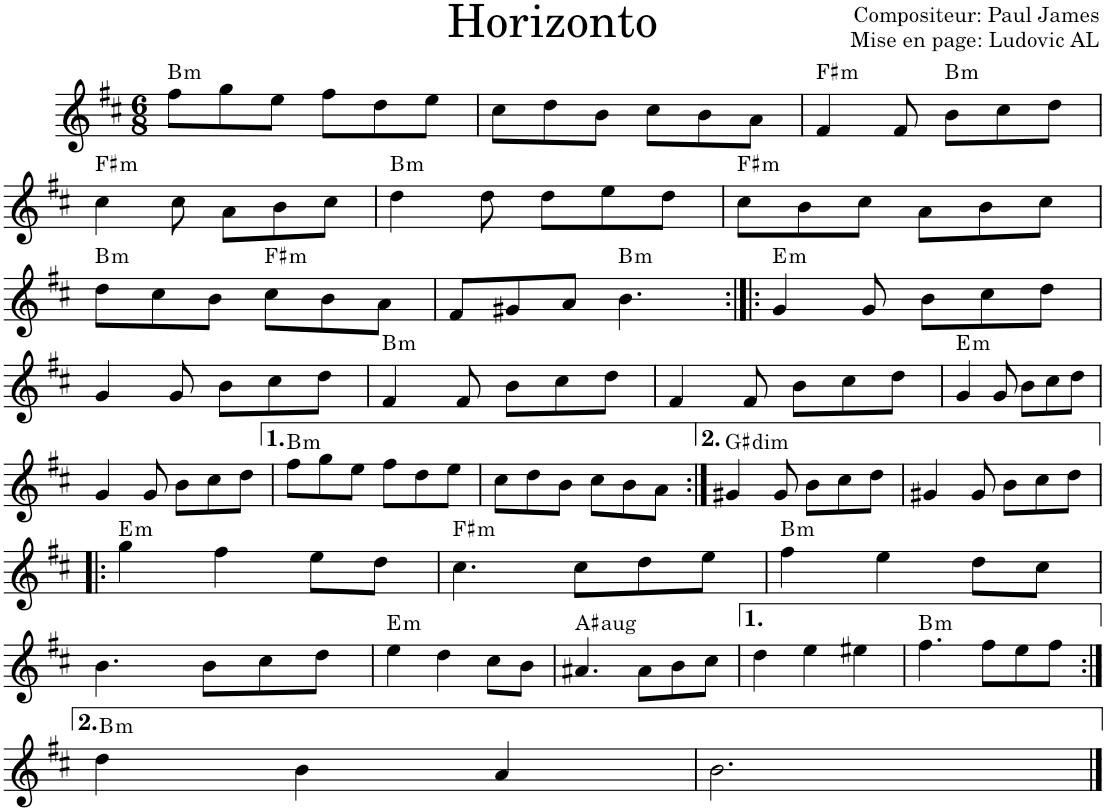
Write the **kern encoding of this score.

**kern	**harte
*part1	*part1
*staff1	*
*I"Violon	*
*I'Vln.	*
*clefG2	*
*k[f#c#]	*
*M6/8	*
=1	=1
!	!LO:H:kt=m
8ff#\L	B:min
8gg\	.
8ee\J	.
8ff#\L	.
8dd\	.
8ee\J	.
=2	=2
8cc#\L	.
8dd\	.
8b\J	.
8cc#\L	.
8b\	.
8a\J	.
=3	=3
!	!LO:H:kt=m
4f#/	F#:min
8f#/	.
!	!LO:H:kt=m
8b\L	B:min
8cc#\	.
8dd\J	.
!!LO:LB:g=z
=4	=4
!	!LO:H:kt=m
4cc#\	F#:min
8cc#\	.
8a\L	.
8b\	.
8cc#\J	.
=5	=5
!	!LO:H:kt=m
4dd\	B:min
8dd\	.
8dd\L	.
8ee\	.
8dd\J	.
=6	=6
!	!LO:H:kt=m
8cc#\L	F#:min
8b\	.
8cc#\J	.
8a\L	.
8b\	.
8cc#\J	.
!!LO:LB:g=z
=7	=7
!	!LO:H:kt=m
8dd\L	B:min
8cc#\	.
8b\J	.
!	!LO:H:kt=m
8cc#\L	F#:min
8b\	.
8a\J	.
=8	=8
8f#/L	.
8g#X/	.
8a/J	.
!	!LO:H:kt=m
4.b\	B:min
=9:|!|:	=9:|!|:
!	!LO:H:kt=m
4g/	E:min
8g/	.
8b\L	.
8cc#\	.
8dd\J	.
!!LO:LB:g=z
=10	=10
4g/	.
8g/	.
8b\L	.
8cc#\	.
8dd\J	.
=11	=11
!	!LO:H:kt=m
4f#/	B:min
8f#/	.
8b\L	.
8cc#\	.
8dd\J	.
=12	=12
4f#/	.
8f#/	.
8b\L	.
8cc#\	.
8dd\J	.
=13	=13
!	!LO:H:kt=m
4g/	E:min
8g/	.
8b\L	.
8cc#\	.
8dd\J	.
!!LO:LB:g=z
=14	=14
4g/	.
8g/	.
8b\L	.
8cc#\	.
8dd\J	.
=15	=15
!	!LO:H:kt=m
8ff#\L	B:min
8gg\	.
8ee\J	.
8ff#\L	.
8dd\	.
8ee\J	.
=16	=16
8cc#\L	.
8dd\	.
8b\J	.
8cc#\L	.
8b\	.
8a\J	.
=17:|!	=17:|!
!	!LO:H:kt=dim
4g#X/	G#:dim
8g#/	.
8b\L	.
8cc#\	.
8dd\J	.
=18	=18
4g#X/	.
8g#/	.
8b\L	.
8cc#\	.
8dd\J	.
!!LO:LB:g=z
=19!|:	=19!|:
!	!LO:H:kt=m
4gg\	E:min
4ff#\	.
8ee\L	.
8dd\J	.
=20	=20
!	!LO:H:kt=m
4.cc#\	F#:min
8cc#\L	.
8dd\	.
8ee\J	.
=21	=21
!	!LO:H:kt=m
4ff#\	B:min
4ee\	.
8dd\L	.
8cc#\J	.
!!LO:LB:g=z
=22	=22
4.b\	.
8b\L	.
8cc#\	.
8dd\J	.
=23	=23
!	!LO:H:kt=m
4ee\	E:min
4dd\	.
8cc#\L	.
8b\J	.
=24	=24
!	!LO:H:kt=aug
4.a#X/	A#:aug
8a#\L	.
8b\	.
8cc#\J	.
=25	=25
4dd\	.
4ee\	.
4ee#X\	.
=26	=26
!	!LO:H:kt=m
4.ff#\	B:min
8ff#\L	.
8ee\	.
8ff#\J	.
!!LO:LB:g=z
=27:|!	=27:|!
!	!LO:H:kt=m
4dd\	B:min
4b\	.
4a/	.
=28	=28
2.b\	.
==	==
*-	*-
